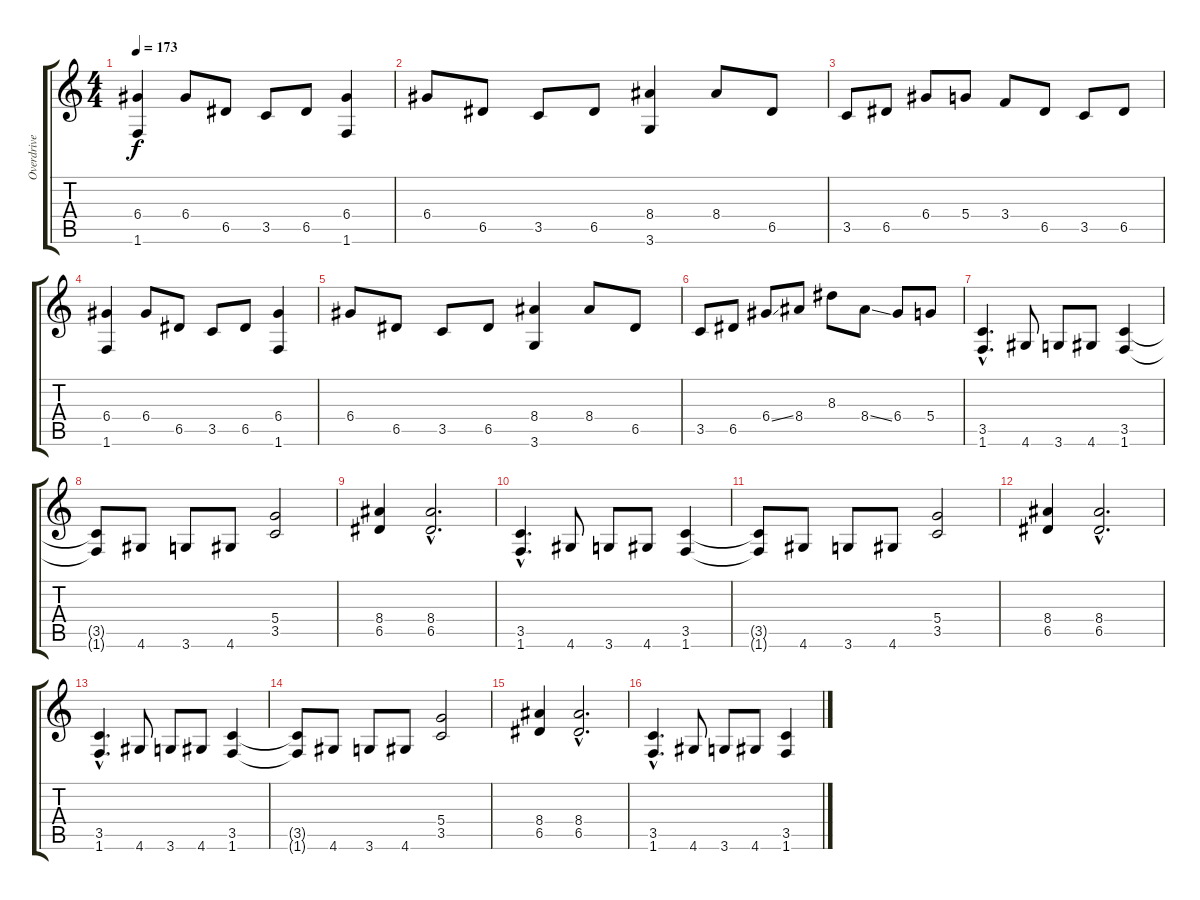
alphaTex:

\track ("Overdrive Guitar" "Overdrive ") {instrument overdrivenguitar}
\staff {score tabs}
\tuning (E4 B3 G3 D3 A2 E2) {hide}
\ts (4 4)
\tempo 173
\clef g2
\ks c
(6.4 1.6).4{dy f} 6.4.8 6.5.8 3.5.8 6.5.8 (6.4 1.6).4 |
6.4.8 6.5.8 3.5.8 6.5.8 (8.4 3.6).4 8.4.8 6.5.8 |
3.5.8 6.5.8 6.4.8 5.4.8 3.4.8 6.5.8 3.5.8 6.5.8 |
(6.4 1.6).4 6.4.8 6.5.8 3.5.8 6.5.8 (6.4 1.6).4 |
6.4.8 6.5.8 3.5.8 6.5.8 (8.4 3.6).4 8.4.8 6.5.8 |
3.5.8 6.5.8 6.4{ss}.8 8.4.8 8.3.8 8.4{ss}.8 6.4.8 5.4.8 |
(3.5{hac} 1.6{hac}).4{d} 4.6.8 3.6.8 4.6.8 (3.5 1.6).4 |
(3.5{t} 1.6{t}).8 4.6.8 3.6.8 4.6.8 (5.4 3.5).2 |
(8.4 6.5).4 (8.4{hac} 6.5{hac}).2{d} |
(3.5{hac} 1.6{hac}).4{d} 4.6.8 3.6.8 4.6.8 (3.5 1.6).4 |
(3.5{t} 1.6{t}).8 4.6.8 3.6.8 4.6.8 (5.4 3.5).2 |
(8.4 6.5).4 (8.4{hac} 6.5{hac}).2{d} |
(3.5{hac} 1.6{hac}).4{d} 4.6.8 3.6.8 4.6.8 (3.5 1.6).4 |
(3.5{t} 1.6{t}).8 4.6.8 3.6.8 4.6.8 (5.4 3.5).2 |
(8.4 6.5).4 (8.4{hac} 6.5{hac}).2{d} |
(3.5{hac} 1.6{hac}).4{d} 4.6.8 3.6.8 4.6.8 (3.5 1.6).4
